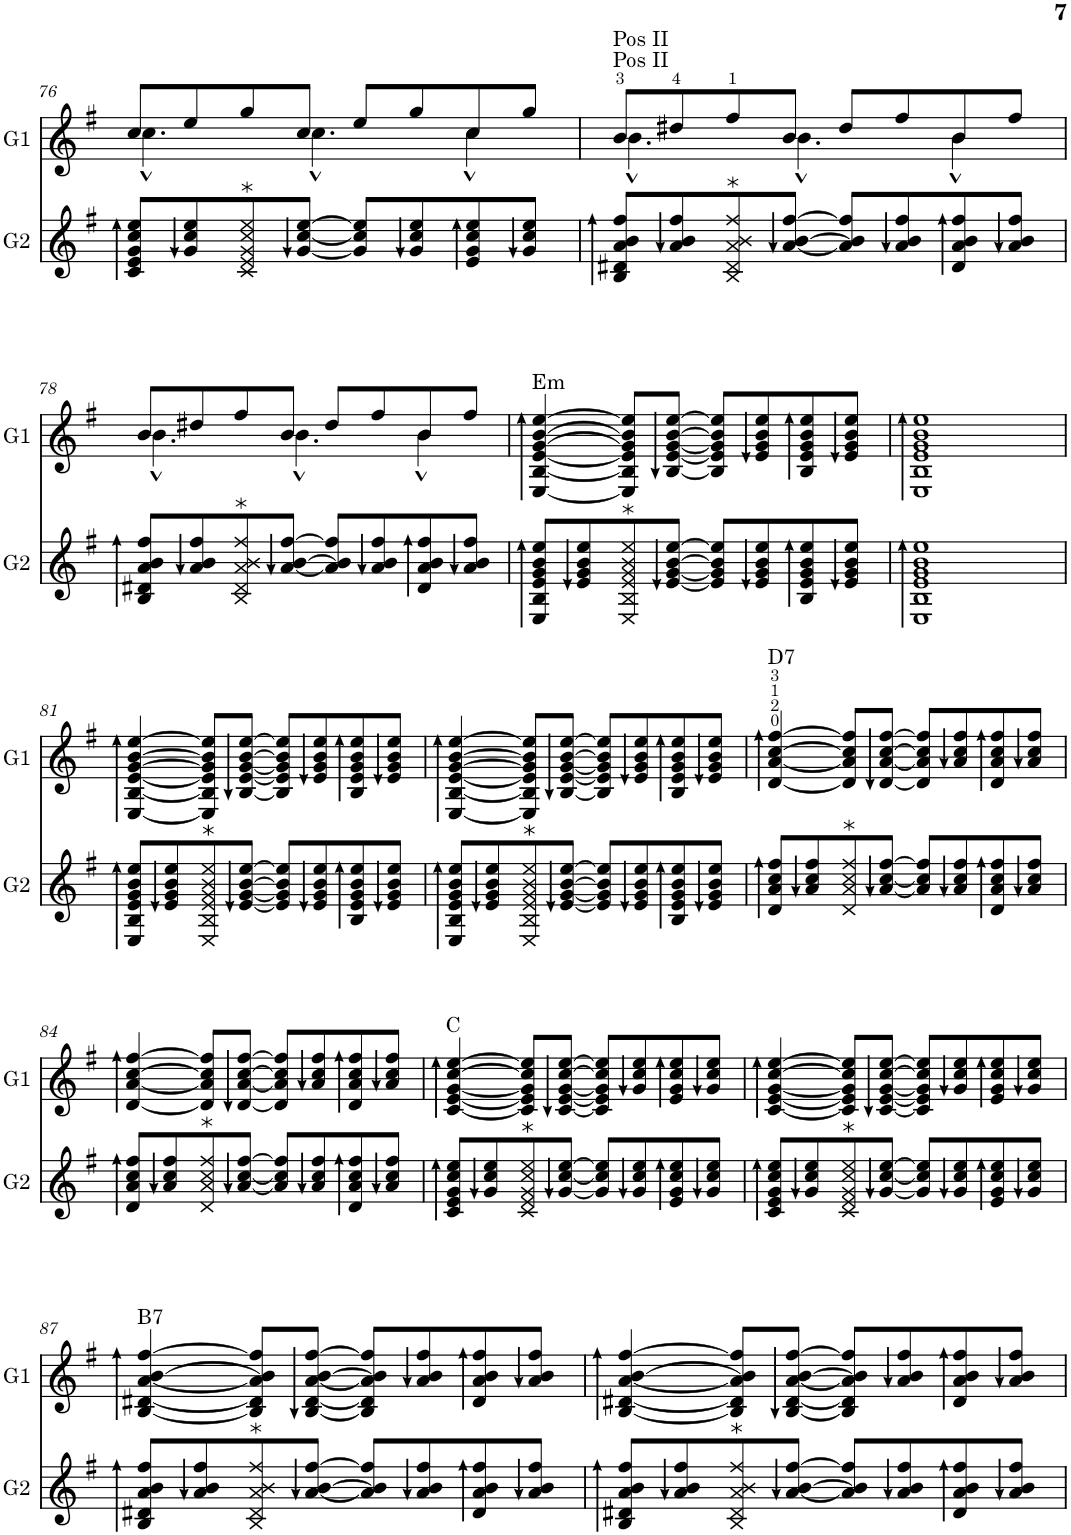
**kern	**kern
*part2	*part1
*staff2	*staff1
*I"G2	*I"G1
*I'G2	*I'G1
!!LO:PB:g=z
*clefG2	*clefG2
*Trd7c12	*Trd7c12
*k[f#]	*k[f#]
*M4/4	*M4/4
=76	=76
*	*^
8c/ 8e/ 8g/ 8cc/ 8ee/L	8cc/L	4.cc^^\
8g/ 8cc/ 8ee/	8ee/	.
8c/ 8e/ 8g/ 8cc/ 8ee/	8gg/	.
[8g/ [8cc/ [8ee/J	8cc/J	4.cc^^\
8g/] 8cc/] 8ee/]L	8ee/L	.
8g/ 8cc/ 8ee/	8gg/	.
8e/ 8g/ 8cc/ 8ee/	8cc/	4cc^^\
8g/ 8cc/ 8ee/J	8gg/J	.
=77	=77	=77
!	!LO:TX:a:t=Pos II	!
!	!LO:TX:a:t=Pos II	!
8B/ 8d#X/ 8a/ 8b/ 8ff#/L	8b/L	4.b^^\
8a/ 8b/ 8ff#/	8dd#X/	.
8B/ 8d#/ 8a/ 8b/ 8ff#/	8ff#/	.
[8a/ [8b/ [8ff#/J	8b/J	4.b^^\
8a/] 8b/] 8ff#/]L	8dd#/L	.
8a/ 8b/ 8ff#/	8ff#/	.
8d#/ 8a/ 8b/ 8ff#/	8b/	4b^^\
8a/ 8b/ 8ff#/J	8ff#/J	.
!!LO:LB:g=z	!!
=78	=78	=78
8B/ 8d#X/ 8a/ 8b/ 8ff#/L	8b/L	4.b^^\
8a/ 8b/ 8ff#/	8dd#X/	.
8B/ 8d#/ 8a/ 8b/ 8ff#/	8ff#/	.
[8a/ [8b/ [8ff#/J	8b/J	4.b^^\
8a/] 8b/] 8ff#/]L	8dd#/L	.
8a/ 8b/ 8ff#/	8ff#/	.
8d#/ 8a/ 8b/ 8ff#/	8b/	4b^^\
8a/ 8b/ 8ff#/J	8ff#/J	.
*	*v	*v
=79	=79
!	!LO:TX:a:t=Em
8E/ 8B/ 8e/ 8g/ 8b/ 8ee/L	[4E/ [4B/ [4e/ [4g/ [4b/ [4ee/
8e/ 8g/ 8b/ 8ee/	.
8E/ 8B/ 8e/ 8g/ 8b/ 8ee/	8E/] 8B/] 8e/] 8g/] 8b/] 8ee/]L
[8e/ [8g/ [8b/ [8ee/J	[8B/ [8e/ [8g/ [8b/ [8ee/J
8e/] 8g/] 8b/] 8ee/]L	8B/] 8e/] 8g/] 8b/] 8ee/]L
8e/ 8g/ 8b/ 8ee/	8e/ 8g/ 8b/ 8ee/
8B/ 8e/ 8g/ 8b/ 8ee/	8B/ 8e/ 8g/ 8b/ 8ee/
8e/ 8g/ 8b/ 8ee/J	8e/ 8g/ 8b/ 8ee/J
=80	=80
1E 1B 1e 1g 1b 1ee	1E 1B 1e 1g 1b 1ee
!!LO:LB:g=z
=81	=81
8E/ 8B/ 8e/ 8g/ 8b/ 8ee/L	[4E/ [4B/ [4e/ [4g/ [4b/ [4ee/
8e/ 8g/ 8b/ 8ee/	.
8E/ 8B/ 8e/ 8g/ 8b/ 8ee/	8E/] 8B/] 8e/] 8g/] 8b/] 8ee/]L
[8e/ [8g/ [8b/ [8ee/J	[8B/ [8e/ [8g/ [8b/ [8ee/J
8e/] 8g/] 8b/] 8ee/]L	8B/] 8e/] 8g/] 8b/] 8ee/]L
8e/ 8g/ 8b/ 8ee/	8e/ 8g/ 8b/ 8ee/
8B/ 8e/ 8g/ 8b/ 8ee/	8B/ 8e/ 8g/ 8b/ 8ee/
8e/ 8g/ 8b/ 8ee/J	8e/ 8g/ 8b/ 8ee/J
=82	=82
8E/ 8B/ 8e/ 8g/ 8b/ 8ee/L	[4E/ [4B/ [4e/ [4g/ [4b/ [4ee/
8e/ 8g/ 8b/ 8ee/	.
8E/ 8B/ 8e/ 8g/ 8b/ 8ee/	8E/] 8B/] 8e/] 8g/] 8b/] 8ee/]L
[8e/ [8g/ [8b/ [8ee/J	[8B/ [8e/ [8g/ [8b/ [8ee/J
8e/] 8g/] 8b/] 8ee/]L	8B/] 8e/] 8g/] 8b/] 8ee/]L
8e/ 8g/ 8b/ 8ee/	8e/ 8g/ 8b/ 8ee/
8B/ 8e/ 8g/ 8b/ 8ee/	8B/ 8e/ 8g/ 8b/ 8ee/
8e/ 8g/ 8b/ 8ee/J	8e/ 8g/ 8b/ 8ee/J
=83	=83
!	!LO:TX:a:t=D7
8d/ 8a/ 8cc/ 8ff#/L	[4d/ [4a/ [4cc/ [4ff#/
8a/ 8cc/ 8ff#/	.
8d/ 8a/ 8cc/ 8ff#/	8d/] 8a/] 8cc/] 8ff#/]L
[8a/ [8cc/ [8ff#/J	[8d/ [8a/ [8cc/ [8ff#/J
8a/] 8cc/] 8ff#/]L	8d/] 8a/] 8cc/] 8ff#/]L
8a/ 8cc/ 8ff#/	8a/ 8cc/ 8ff#/
8d/ 8a/ 8cc/ 8ff#/	8d/ 8a/ 8cc/ 8ff#/
8a/ 8cc/ 8ff#/J	8a/ 8cc/ 8ff#/J
!!LO:LB:g=z
=84	=84
8d/ 8a/ 8cc/ 8ff#/L	[4d/ [4a/ [4cc/ [4ff#/
8a/ 8cc/ 8ff#/	.
8d/ 8a/ 8cc/ 8ff#/	8d/] 8a/] 8cc/] 8ff#/]L
[8a/ [8cc/ [8ff#/J	[8d/ [8a/ [8cc/ [8ff#/J
8a/] 8cc/] 8ff#/]L	8d/] 8a/] 8cc/] 8ff#/]L
8a/ 8cc/ 8ff#/	8a/ 8cc/ 8ff#/
8d/ 8a/ 8cc/ 8ff#/	8d/ 8a/ 8cc/ 8ff#/
8a/ 8cc/ 8ff#/J	8a/ 8cc/ 8ff#/J
=85	=85
!	!LO:TX:a:t=C
8c/ 8e/ 8g/ 8cc/ 8ee/L	[4c/ [4e/ [4g/ [4cc/ [4ee/
8g/ 8cc/ 8ee/	.
8c/ 8e/ 8g/ 8cc/ 8ee/	8c/] 8e/] 8g/] 8cc/] 8ee/]L
[8g/ [8cc/ [8ee/J	[8c/ [8e/ [8g/ [8cc/ [8ee/J
8g/] 8cc/] 8ee/]L	8c/] 8e/] 8g/] 8cc/] 8ee/]L
8g/ 8cc/ 8ee/	8g/ 8cc/ 8ee/
8e/ 8g/ 8cc/ 8ee/	8e/ 8g/ 8cc/ 8ee/
8g/ 8cc/ 8ee/J	8g/ 8cc/ 8ee/J
=86	=86
8c/ 8e/ 8g/ 8cc/ 8ee/L	[4c/ [4e/ [4g/ [4cc/ [4ee/
8g/ 8cc/ 8ee/	.
8c/ 8e/ 8g/ 8cc/ 8ee/	8c/] 8e/] 8g/] 8cc/] 8ee/]L
[8g/ [8cc/ [8ee/J	[8c/ [8e/ [8g/ [8cc/ [8ee/J
8g/] 8cc/] 8ee/]L	8c/] 8e/] 8g/] 8cc/] 8ee/]L
8g/ 8cc/ 8ee/	8g/ 8cc/ 8ee/
8e/ 8g/ 8cc/ 8ee/	8e/ 8g/ 8cc/ 8ee/
8g/ 8cc/ 8ee/J	8g/ 8cc/ 8ee/J
!!LO:LB:g=z
=87	=87
!	!LO:TX:a:t=B7
8B/ 8d#X/ 8a/ 8b/ 8ff#/L	[4B/ [4d#X/ [4a/ [4b/ [4ff#/
8a/ 8b/ 8ff#/	.
8B/ 8d#/ 8a/ 8b/ 8ff#/	8B/] 8d#/] 8a/] 8b/] 8ff#/]L
[8a/ [8b/ [8ff#/J	[8B/ [8d#/ [8a/ [8b/ [8ff#/J
8a/] 8b/] 8ff#/]L	8B/] 8d#/] 8a/] 8b/] 8ff#/]L
8a/ 8b/ 8ff#/	8a/ 8b/ 8ff#/
8d#/ 8a/ 8b/ 8ff#/	8d#/ 8a/ 8b/ 8ff#/
8a/ 8b/ 8ff#/J	8a/ 8b/ 8ff#/J
=88	=88
8B/ 8d#X/ 8a/ 8b/ 8ff#/L	[4B/ [4d#X/ [4a/ [4b/ [4ff#/
8a/ 8b/ 8ff#/	.
8B/ 8d#/ 8a/ 8b/ 8ff#/	8B/] 8d#/] 8a/] 8b/] 8ff#/]L
[8a/ [8b/ [8ff#/J	[8B/ [8d#/ [8a/ [8b/ [8ff#/J
8a/] 8b/] 8ff#/]L	8B/] 8d#/] 8a/] 8b/] 8ff#/]L
8a/ 8b/ 8ff#/	8a/ 8b/ 8ff#/
8d#/ 8a/ 8b/ 8ff#/	8d#/ 8a/ 8b/ 8ff#/
8a/ 8b/ 8ff#/J	8a/ 8b/ 8ff#/J
=	=
*-	*-
